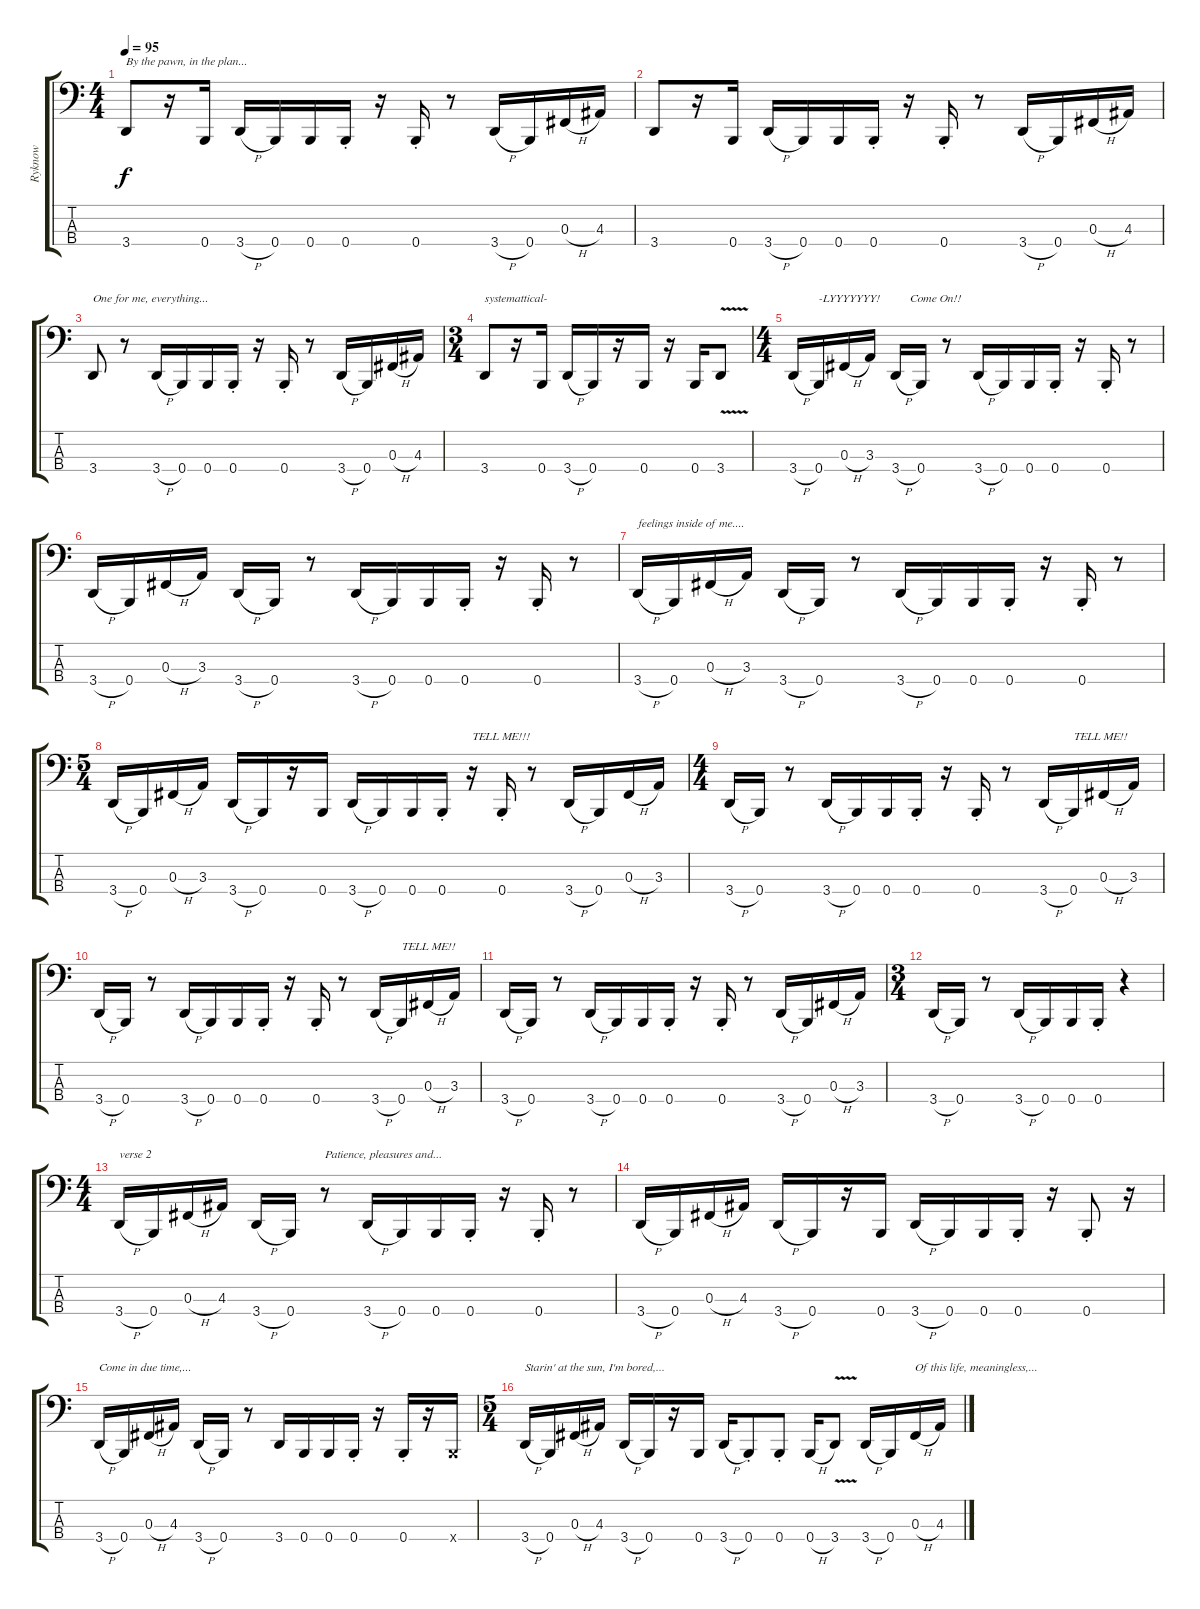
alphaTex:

\track ("Ryknow" "Ryknow") {instrument electricbassfinger}
\staff {score tabs}
\tuning (E2 B1 Gb1 B0) {hide}
\ts (4 4)
\tempo 95
\clef f4
\ks c
3.4.8{txt "By the pawn, in the plan..." dy f} r.16 0.4.16 3.4{h}.16 0.4.16 0.4.16 0.4{st}.16 r.16 0.4{st}.16 r.8 3.4{h}.16 0.4.16 0.3{h}.16 4.3.16 |
3.4.8 r.16 0.4.16 3.4{h}.16 0.4.16 0.4.16 0.4{st}.16 r.16 0.4{st}.16 r.8 3.4{h}.16 0.4.16 0.3{h}.16 4.3.16 |
3.4.8{txt "One for me, everything..."} r.8 3.4{h}.16 0.4.16 0.4.16 0.4{st}.16 r.16 0.4{st}.16 r.8 3.4{h}.16 0.4.16 0.3{h}.16 4.3.16 |
\ts (3 4)
3.4.8{txt "systemattical-"} r.16 0.4.16 3.4{h}.16 0.4.16 r.16 0.4.16 r.16 0.4.16 3.4{v}.8 |
\ts (4 4)
3.4{h}.16 0.4.16{txt "-LYYYYYYY!          Come On!!"} 0.3{h}.16 3.3.16 3.4{h}.16 0.4.16 r.8 3.4{h}.16 0.4.16 0.4.16 0.4{st}.16 r.16 0.4{st}.16 r.8 |
3.4{h}.16 0.4.16 0.3{h}.16 3.3.16 3.4{h}.16 0.4.16 r.8 3.4{h}.16 0.4.16 0.4.16 0.4{st}.16 r.16 0.4{st}.16 r.8 |
3.4{h}.16{txt "feelings inside of me...."} 0.4.16 0.3{h}.16 3.3.16 3.4{h}.16 0.4.16 r.8 3.4{h}.16 0.4.16 0.4.16 0.4{st}.16 r.16 0.4{st}.16 r.8 |
\ts (5 4)
3.4{h}.16 0.4.16 0.3{h}.16 3.3.16 3.4{h}.16 0.4.16 r.16 0.4.16 3.4{h}.16 0.4.16 0.4.16 0.4{st}.16 r.16{txt "TELL ME!!!"} 0.4{st}.16 r.8 3.4{h}.16 0.4.16 0.3{h}.16 3.3.16 |
\ts (4 4)
3.4{h}.16 0.4.16 r.8 3.4{h}.16 0.4.16 0.4.16 0.4{st}.16 r.16 0.4{st}.16 r.8 3.4{h}.16 0.4.16{txt "TELL ME!!"} 0.3{h}.16 3.3.16 |
3.4{h}.16 0.4.16 r.8 3.4{h}.16 0.4.16 0.4.16 0.4{st}.16 r.16 0.4{st}.16 r.8 3.4{h}.16 0.4.16{txt "TELL ME!!"} 0.3{h}.16 3.3.16 |
3.4{h}.16 0.4.16 r.8 3.4{h}.16 0.4.16 0.4.16 0.4{st}.16 r.16 0.4{st}.16 r.8 3.4{h}.16 0.4.16 0.3{h}.16 3.3.16 |
\ts (3 4)
3.4{h}.16 0.4.16 r.8 3.4{h}.16 0.4.16 0.4.16 0.4{st}.16 r.4 |
\ts (4 4)
3.4{h}.16{txt "verse 2"} 0.4.16 0.3{h}.16 4.3.16 3.4{h}.16 0.4.16 r.8{txt "Patience, pleasures and..."} 3.4{h}.16 0.4.16 0.4.16 0.4{st}.16 r.16 0.4{st}.16 r.8 |
3.4{h}.16 0.4.16 0.3{h}.16 4.3.16 3.4{h}.16 0.4.16 r.16 0.4.16 3.4{h}.16 0.4.16 0.4.16 0.4{st}.16 r.16 0.4{st}.8 r.16 |
3.4{h}.16{txt "Come in due time,..."} 0.4.16 0.3{h}.16 4.3.16 3.4{h}.16 0.4.16 r.8 3.4.16 0.4.16 0.4.16 0.4{st}.16 r.16 0.4{st}.16 r.16 0.4{x}.16 |
\ts (5 4)
3.4{h}.16{txt "Starin' at the sun, I'm bored,..."} 0.4.16 0.3{h}.16 4.3.16 3.4{h}.16 0.4.16 r.16 0.4.16 3.4{h}.16 0.4{st}.8 0.4{st}.8 0.4{h}.16 3.4{v}.8 3.4{h}.16 0.4.16 0.3{h}.16{txt "Of this life, meaningless,..."} 4.3.16
